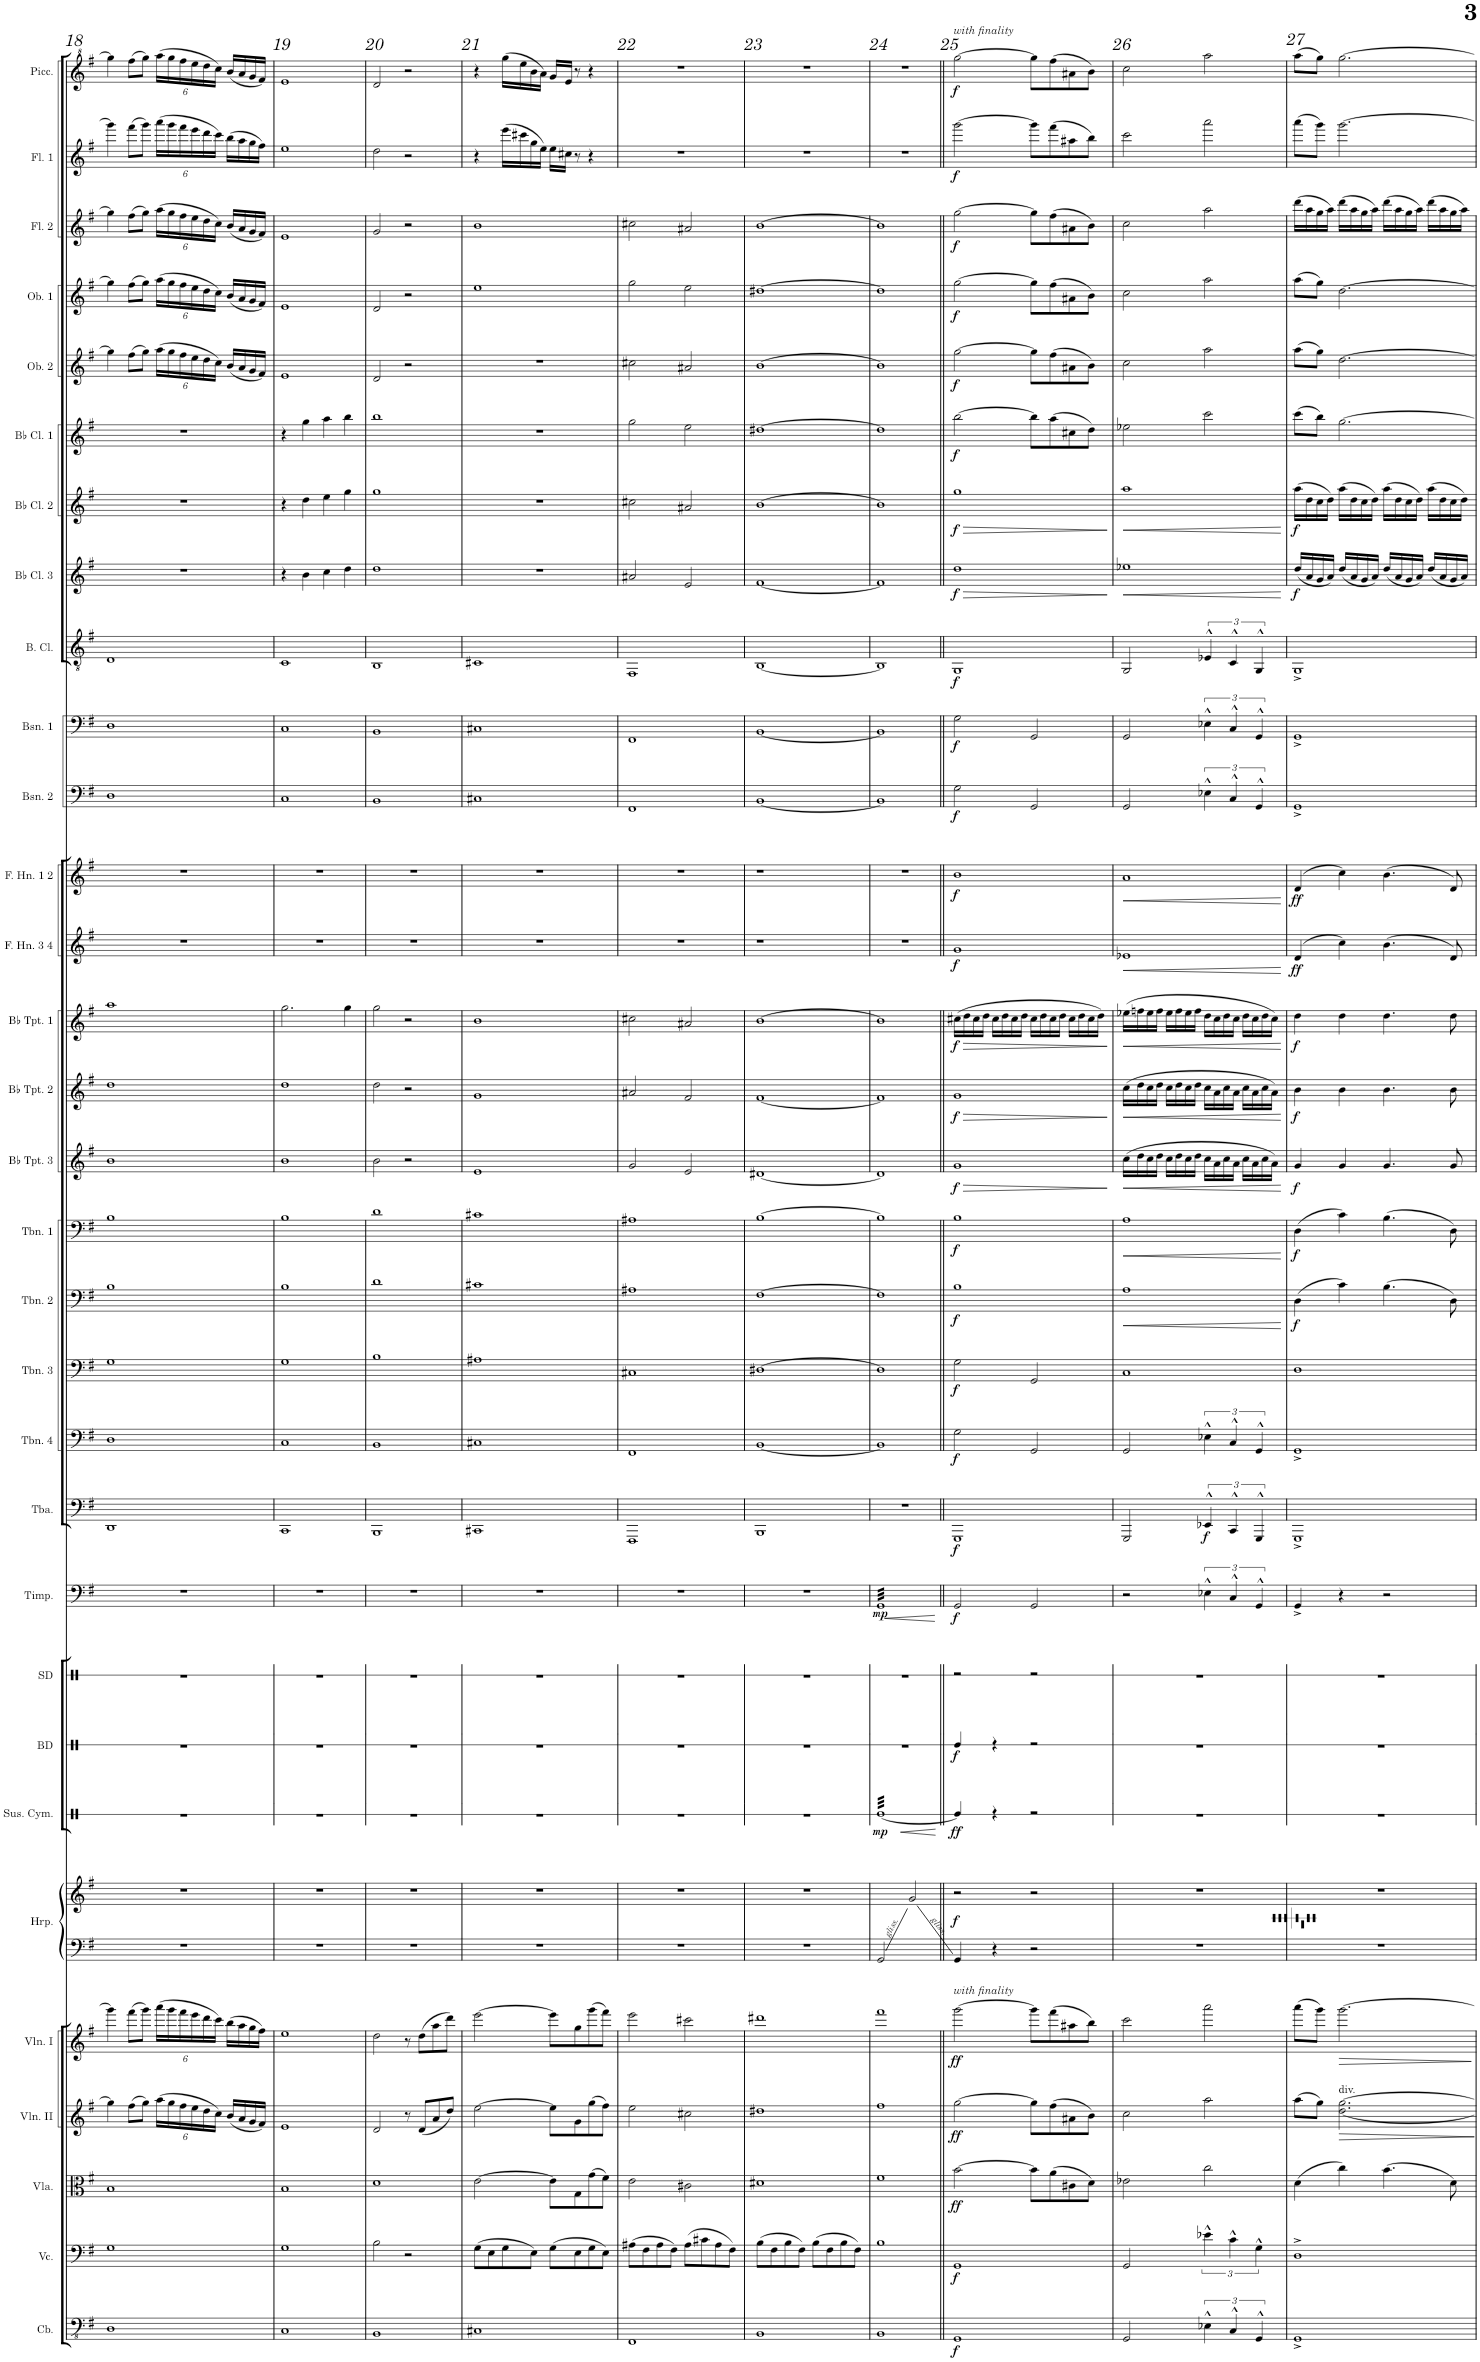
**kern	**dynam	**kern	**dynam	**kern	**dynam	**kern	**dynam	**kern	**dynam	**kern	**kern	**dynam	**kern	**dynam	**kern	**dynam	**kern	**kern	**dynam	**kern	**dynam	**kern	**dynam	**kern	**dynam	**kern	**dynam	**kern	**dynam	**kern	**dynam	**kern	**dynam	**kern	**dynam	**kern	**dynam	**kern	**dynam	**kern	**dynam	**kern	**dynam	**kern	**dynam	**kern	**dynam	**kern	**dynam	**kern	**dynam	**kern	**dynam	**kern	**dynam	**kern	**dynam	**kern	**dynam	**kern	**dynam
*part31	*part31	*part30	*part30	*part29	*part29	*part28	*part28	*part27	*part27	*part26	*part26	*part26	*part25	*part25	*part24	*part24	*part23	*part22	*part22	*part21	*part21	*part20	*part20	*part19	*part19	*part18	*part18	*part17	*part17	*part16	*part16	*part15	*part15	*part14	*part14	*part13	*part13	*part12	*part12	*part11	*part11	*part10	*part10	*part9	*part9	*part8	*part8	*part7	*part7	*part6	*part6	*part5	*part5	*part4	*part4	*part3	*part3	*part2	*part2	*part1	*part1
*staff32	*staff32	*staff31	*staff31	*staff30	*staff30	*staff29	*staff29	*staff28	*staff28	*staff27	*staff26	*staff26/27	*staff25	*staff25	*staff24	*staff24	*staff23	*staff22	*staff22	*staff21	*staff21	*staff20	*staff20	*staff19	*staff19	*staff18	*staff18	*staff17	*staff17	*staff16	*staff16	*staff15	*staff15	*staff14	*staff14	*staff13	*staff13	*staff12	*staff12	*staff11	*staff11	*staff10	*staff10	*staff9	*staff9	*staff8	*staff8	*staff7	*staff7	*staff6	*staff6	*staff5	*staff5	*staff4	*staff4	*staff3	*staff3	*staff2	*staff2	*staff1	*staff1
*I"Contrabass	*	*I"Violoncello	*	*I"Viola	*	*I"Violin II	*	*I"Violin I	*	*I"Harp	*	*	*I"Cymbals	*	*I"Bass Drum	*	*I"Snare Drum	*I"Timpani	*	*I"Tuba	*	*I"Trombone 4	*	*I"Trombone 3	*	*I"Trombone 2	*	*I"Trombone 1	*	*I"Bb Trumpet 3	*	*I"Bb Trumpet 2	*	*I"Bb Trumpet 1	*	*I"Horn in F 3 4	*	*I"Horn in F 1 2	*	*I"Bassoon 2	*	*I"Bassoon 1	*	*I"Bass Clarinet	*	*I"Bb Clarinet 3	*	*I"Bb Clarinet 2	*	*I"Bb Clarinet 1	*	*I"Oboe 2	*	*I"Oboe 1	*	*I"Flute 2	*	*I"Flute 1	*	*I"Piccolo/Flute	*
*I'Cb.	*	*I'Vc.	*	*I'Vla.	*	*I'Vln. II	*	*I'Vln. I	*	*I'Hrp.	*	*	*I'Cym.	*	*I'BD	*	*I'SD	*I'Timp.	*	*I'Tba.	*	*I'Tbn. 4	*	*I'Tbn. 3	*	*I'Tbn. 2	*	*I'Tbn. 1	*	*I'Bb Tpt. 3	*	*I'Bb Tpt. 2	*	*I'Bb Tpt. 1	*	*	*	*	*	*I'Bsn. 2	*	*I'Bsn. 1	*	*I'B. Cl.	*	*I'Bb Cl. 3	*	*I'Bb Cl. 2	*	*I'Bb Cl. 1	*	*I'Ob. 2	*	*I'Ob. 1	*	*I'Fl. 2	*	*I'Fl. 1	*	*I'Pc. Fl.	*
!!LO:PB:g=z
*clefFv4	*	*clefF4	*	*clefC3	*	*clefG2	*	*clefG2	*	*clefF4	*clefG2	*	*clefX	*	*clefX	*	*clefX	*clefF4	*	*clefF4	*	*clefF4	*	*clefF4	*	*clefF4	*	*clefF4	*	*clefG2	*	*clefG2	*	*clefG2	*	*clefG2	*	*clefG2	*	*clefF4	*	*clefF4	*	*clefGv2	*	*clefG2	*	*clefG2	*	*clefG2	*	*clefG2	*	*clefG2	*	*clefG2	*	*clefG2	*	*clefG^2	*
*	*	*	*	*	*	*	*	*	*	*	*	*	*	*	*	*	*	*	*	*	*	*	*	*	*	*	*	*	*	*Trd1c2	*	*Trd1c2	*	*Trd1c2	*	*Trd4c7	*	*Trd4c7	*	*	*	*	*	*Trd8c14	*	*Trd1c2	*	*Trd1c2	*	*Trd1c2	*	*	*	*	*	*	*	*	*	*	*
*k[f#]	*	*k[f#]	*	*k[f#]	*	*k[f#]	*	*k[f#]	*	*k[f#]	*k[f#]	*	*k[]	*	*k[]	*	*k[]	*k[f#]	*	*k[f#]	*	*k[f#]	*	*k[f#]	*	*k[f#]	*	*k[f#]	*	*k[f#]	*	*k[f#]	*	*k[f#]	*	*k[f#]	*	*k[f#]	*	*k[f#]	*	*k[f#]	*	*k[f#]	*	*k[f#]	*	*k[f#]	*	*k[f#]	*	*k[f#]	*	*k[f#]	*	*k[f#]	*	*k[f#]	*	*k[f#]	*
*M2/2	*	*M2/2	*	*M2/2	*	*M2/2	*	*M2/2	*	*M2/2	*M2/2	*	*M2/2	*	*M2/2	*	*M2/2	*M2/2	*	*M2/2	*	*M2/2	*	*M2/2	*	*M2/2	*	*M2/2	*	*M2/2	*	*M2/2	*	*M2/2	*	*M2/2	*	*M2/2	*	*M2/2	*	*M2/2	*	*M2/2	*	*M2/2	*	*M2/2	*	*M2/2	*	*M2/2	*	*M2/2	*	*M2/2	*	*M2/2	*	*M2/2	*
=18	=18	=18	=18	=18	=18	=18	=18	=18	=18	=18	=18	=18	=18	=18	=18	=18	=18	=18	=18	=18	=18	=18	=18	=18	=18	=18	=18	=18	=18	=18	=18	=18	=18	=18	=18	=18	=18	=18	=18	=18	=18	=18	=18	=18	=18	=18	=18	=18	=18	=18	=18	=18	=18	=18	=18	=18	=18	=18	=18	=18	=18
1DD	.	1G	.	1B	.	4gg\]	.	4ggg\]	.	1r	1r	.	1r	.	1r	.	1r	1r	.	1DD	.	1D	.	1G	.	1B	.	1B	.	1b	.	1dd	.	1aa	.	1r	.	1r	.	1D	.	1D	.	1D	.	1r	.	1r	.	1r	.	4gg\]	.	4gg\]	.	4gg\]	.	4ggg\]	.	4ggg\]	.
.	.	.	.	.	.	(8ff#\L	.	(8fff#\L	.	.	.	.	.	.	.	.	.	.	.	.	.	.	.	.	.	.	.	.	.	.	.	.	.	.	.	.	.	.	.	.	.	.	.	.	.	.	.	.	.	.	.	(8ff#\L	.	(8ff#\L	.	(8ff#\L	.	(8fff#\L	.	(8fff#\L	.
.	.	.	.	.	.	8gg\J)	.	8ggg\J)	.	.	.	.	.	.	.	.	.	.	.	.	.	.	.	.	.	.	.	.	.	.	.	.	.	.	.	.	.	.	.	.	.	.	.	.	.	.	.	.	.	.	.	8gg\J)	.	8gg\J)	.	8gg\J)	.	8ggg\J)	.	8ggg\J)	.
*	*	*	*	*	*	*Xbrackettup	*	*Xbrackettup	*	*	*	*	*	*	*	*	*	*	*	*	*	*	*	*	*	*	*	*	*	*	*	*	*	*	*	*	*	*	*	*	*	*	*	*	*	*	*	*	*	*	*	*Xbrackettup	*	*Xbrackettup	*	*Xbrackettup	*	*Xbrackettup	*	*Xbrackettup	*
.	.	.	.	.	.	(24aa\LL	.	(24aaa\LL	.	.	.	.	.	.	.	.	.	.	.	.	.	.	.	.	.	.	.	.	.	.	.	.	.	.	.	.	.	.	.	.	.	.	.	.	.	.	.	.	.	.	.	(24aa\LL	.	(24aa\LL	.	(24aa\LL	.	(24aaa\LL	.	(24aaa\LL	.
.	.	.	.	.	.	24gg\	.	24ggg\	.	.	.	.	.	.	.	.	.	.	.	.	.	.	.	.	.	.	.	.	.	.	.	.	.	.	.	.	.	.	.	.	.	.	.	.	.	.	.	.	.	.	.	24gg\	.	24gg\	.	24gg\	.	24ggg\	.	24ggg\	.
.	.	.	.	.	.	24ff#\	.	24fff#\	.	.	.	.	.	.	.	.	.	.	.	.	.	.	.	.	.	.	.	.	.	.	.	.	.	.	.	.	.	.	.	.	.	.	.	.	.	.	.	.	.	.	.	24ff#\	.	24ff#\	.	24ff#\	.	24fff#\	.	24fff#\	.
.	.	.	.	.	.	24ee\	.	24eee\	.	.	.	.	.	.	.	.	.	.	.	.	.	.	.	.	.	.	.	.	.	.	.	.	.	.	.	.	.	.	.	.	.	.	.	.	.	.	.	.	.	.	.	24ee\	.	24ee\	.	24ee\	.	24eee\	.	24eee\	.
.	.	.	.	.	.	24dd\	.	24ddd\	.	.	.	.	.	.	.	.	.	.	.	.	.	.	.	.	.	.	.	.	.	.	.	.	.	.	.	.	.	.	.	.	.	.	.	.	.	.	.	.	.	.	.	24dd\	.	24dd\	.	24dd\	.	24ddd\	.	24ddd\	.
.	.	.	.	.	.	24cc\JJ)	.	24ccc\JJ)	.	.	.	.	.	.	.	.	.	.	.	.	.	.	.	.	.	.	.	.	.	.	.	.	.	.	.	.	.	.	.	.	.	.	.	.	.	.	.	.	.	.	.	24cc\JJ)	.	24cc\JJ)	.	24cc\JJ)	.	24ccc\JJ)	.	24ccc\JJ)	.
.	.	.	.	.	.	(16b/LL	.	(16bb\LL	.	.	.	.	.	.	.	.	.	.	.	.	.	.	.	.	.	.	.	.	.	.	.	.	.	.	.	.	.	.	.	.	.	.	.	.	.	.	.	.	.	.	.	(16b/LL	.	(16b/LL	.	(16b/LL	.	(16bb\LL	.	(16bb/LL	.
.	.	.	.	.	.	16a/	.	16aa\	.	.	.	.	.	.	.	.	.	.	.	.	.	.	.	.	.	.	.	.	.	.	.	.	.	.	.	.	.	.	.	.	.	.	.	.	.	.	.	.	.	.	.	16a/	.	16a/	.	16a/	.	16aa\	.	16aa/	.
.	.	.	.	.	.	16g/	.	16gg\	.	.	.	.	.	.	.	.	.	.	.	.	.	.	.	.	.	.	.	.	.	.	.	.	.	.	.	.	.	.	.	.	.	.	.	.	.	.	.	.	.	.	.	16g/	.	16g/	.	16g/	.	16gg\	.	16gg/	.
.	.	.	.	.	.	16f#/JJ)	.	16ff#\JJ)	.	.	.	.	.	.	.	.	.	.	.	.	.	.	.	.	.	.	.	.	.	.	.	.	.	.	.	.	.	.	.	.	.	.	.	.	.	.	.	.	.	.	.	16f#/JJ)	.	16f#/JJ)	.	16f#/JJ)	.	16ff#\JJ)	.	16ff#/JJ)	.
=19	=19	=19	=19	=19	=19	=19	=19	=19	=19	=19	=19	=19	=19	=19	=19	=19	=19	=19	=19	=19	=19	=19	=19	=19	=19	=19	=19	=19	=19	=19	=19	=19	=19	=19	=19	=19	=19	=19	=19	=19	=19	=19	=19	=19	=19	=19	=19	=19	=19	=19	=19	=19	=19	=19	=19	=19	=19	=19	=19	=19	=19
1CC	.	1G	.	1B	.	1e	.	1ee	.	1r	1r	.	1r	.	1r	.	1r	1r	.	1CC	.	1C	.	1G	.	1B	.	1B	.	1b	.	1dd	.	2.gg\	.	1r	.	1r	.	1C	.	1C	.	1C	.	4r	.	4r	.	4r	.	1e	.	1e	.	1e	.	1ee	.	1ee	.
.	.	.	.	.	.	.	.	.	.	.	.	.	.	.	.	.	.	.	.	.	.	.	.	.	.	.	.	.	.	.	.	.	.	.	.	.	.	.	.	.	.	.	.	.	.	4b\	.	4dd\	.	4gg\	.	.	.	.	.	.	.	.	.	.	.
.	.	.	.	.	.	.	.	.	.	.	.	.	.	.	.	.	.	.	.	.	.	.	.	.	.	.	.	.	.	.	.	.	.	.	.	.	.	.	.	.	.	.	.	.	.	4cc\	.	4ee\	.	4aa\	.	.	.	.	.	.	.	.	.	.	.
.	.	.	.	.	.	.	.	.	.	.	.	.	.	.	.	.	.	.	.	.	.	.	.	.	.	.	.	.	.	.	.	.	.	4gg\	.	.	.	.	.	.	.	.	.	.	.	4dd\	.	4gg\	.	4bb\	.	.	.	.	.	.	.	.	.	.	.
=20	=20	=20	=20	=20	=20	=20	=20	=20	=20	=20	=20	=20	=20	=20	=20	=20	=20	=20	=20	=20	=20	=20	=20	=20	=20	=20	=20	=20	=20	=20	=20	=20	=20	=20	=20	=20	=20	=20	=20	=20	=20	=20	=20	=20	=20	=20	=20	=20	=20	=20	=20	=20	=20	=20	=20	=20	=20	=20	=20	=20	=20
1BBB	.	2B\	.	1d	.	2d/	.	2dd\	.	1r	1r	.	1r	.	1r	.	1r	1r	.	1BBB	.	1BB	.	1B	.	1d	.	1d	.	2b\	.	2dd\	.	2gg\	.	1r	.	1r	.	1BB	.	1BB	.	1BB	.	1dd	.	1gg	.	1bb	.	2d/	.	2d/	.	2g/	.	2dd\	.	2dd/	.
.	.	2r	.	.	.	8r	.	8r	.	.	.	.	.	.	.	.	.	.	.	.	.	.	.	.	.	.	.	.	.	2r	.	2r	.	2r	.	.	.	.	.	.	.	.	.	.	.	.	.	.	.	.	.	2r	.	2r	.	2r	.	2r	.	2r	.
.	.	.	.	.	.	(8d/L	.	(8dd\L	.	.	.	.	.	.	.	.	.	.	.	.	.	.	.	.	.	.	.	.	.	.	.	.	.	.	.	.	.	.	.	.	.	.	.	.	.	.	.	.	.	.	.	.	.	.	.	.	.	.	.	.	.
.	.	.	.	.	.	8a/	.	8aa\	.	.	.	.	.	.	.	.	.	.	.	.	.	.	.	.	.	.	.	.	.	.	.	.	.	.	.	.	.	.	.	.	.	.	.	.	.	.	.	.	.	.	.	.	.	.	.	.	.	.	.	.	.
.	.	.	.	.	.	8dd/J)	.	8ddd\J)	.	.	.	.	.	.	.	.	.	.	.	.	.	.	.	.	.	.	.	.	.	.	.	.	.	.	.	.	.	.	.	.	.	.	.	.	.	.	.	.	.	.	.	.	.	.	.	.	.	.	.	.	.
=21	=21	=21	=21	=21	=21	=21	=21	=21	=21	=21	=21	=21	=21	=21	=21	=21	=21	=21	=21	=21	=21	=21	=21	=21	=21	=21	=21	=21	=21	=21	=21	=21	=21	=21	=21	=21	=21	=21	=21	=21	=21	=21	=21	=21	=21	=21	=21	=21	=21	=21	=21	=21	=21	=21	=21	=21	=21	=21	=21	=21	=21
1CC#X	.	(8G\L	.	[2e\	.	[2ee\	.	[2eee\	.	1r	1r	.	1r	.	1r	.	1r	1r	.	1CC#X	.	1C#X	.	1A#X	.	1c#X	.	1c#X	.	1e	.	1g	.	1b	.	1r	.	1r	.	1C#X	.	1C#X	.	1C#X	.	1r	.	1r	.	1r	.	1r	.	1ee	.	1b	.	4r	.	4r	.
.	.	8E\	.	.	.	.	.	.	.	.	.	.	.	.	.	.	.	.	.	.	.	.	.	.	.	.	.	.	.	.	.	.	.	.	.	.	.	.	.	.	.	.	.	.	.	.	.	.	.	.	.	.	.	.	.	.	.	.	.	.	.
.	.	8G\	.	.	.	.	.	.	.	.	.	.	.	.	.	.	.	.	.	.	.	.	.	.	.	.	.	.	.	.	.	.	.	.	.	.	.	.	.	.	.	.	.	.	.	.	.	.	.	.	.	.	.	.	.	.	.	(16eee\LL	.	(16ggg\LL	.
.	.	.	.	.	.	.	.	.	.	.	.	.	.	.	.	.	.	.	.	.	.	.	.	.	.	.	.	.	.	.	.	.	.	.	.	.	.	.	.	.	.	.	.	.	.	.	.	.	.	.	.	.	.	.	.	.	.	16ccc#X\	.	16eee\	.
.	.	8E\J)	.	.	.	.	.	.	.	.	.	.	.	.	.	.	.	.	.	.	.	.	.	.	.	.	.	.	.	.	.	.	.	.	.	.	.	.	.	.	.	.	.	.	.	.	.	.	.	.	.	.	.	.	.	.	.	16gg\	.	16bb\	.
.	.	.	.	.	.	.	.	.	.	.	.	.	.	.	.	.	.	.	.	.	.	.	.	.	.	.	.	.	.	.	.	.	.	.	.	.	.	.	.	.	.	.	.	.	.	.	.	.	.	.	.	.	.	.	.	.	.	16ee\JJ)	.	16aa\JJ)	.
.	.	(8G\L	.	8e\L]	.	8ee\L]	.	8eee\L]	.	.	.	.	.	.	.	.	.	.	.	.	.	.	.	.	.	.	.	.	.	.	.	.	.	.	.	.	.	.	.	.	.	.	.	.	.	.	.	.	.	.	.	.	.	.	.	.	.	16ee\LL	.	16gg/LL	.
.	.	.	.	.	.	.	.	.	.	.	.	.	.	.	.	.	.	.	.	.	.	.	.	.	.	.	.	.	.	.	.	.	.	.	.	.	.	.	.	.	.	.	.	.	.	.	.	.	.	.	.	.	.	.	.	.	.	16cc#X\JJ	.	16ee/JJ	.
.	.	8E\	.	8G\	.	8g\	.	8gg\	.	.	.	.	.	.	.	.	.	.	.	.	.	.	.	.	.	.	.	.	.	.	.	.	.	.	.	.	.	.	.	.	.	.	.	.	.	.	.	.	.	.	.	.	.	.	.	.	.	8r	.	8r	.
.	.	8G\	.	(8g\	.	(8gg\	.	(8ggg\	.	.	.	.	.	.	.	.	.	.	.	.	.	.	.	.	.	.	.	.	.	.	.	.	.	.	.	.	.	.	.	.	.	.	.	.	.	.	.	.	.	.	.	.	.	.	.	.	.	4r	.	4r	.
.	.	8E\J)	.	8f#\J)	.	8ff#\J)	.	8fff#\J)	.	.	.	.	.	.	.	.	.	.	.	.	.	.	.	.	.	.	.	.	.	.	.	.	.	.	.	.	.	.	.	.	.	.	.	.	.	.	.	.	.	.	.	.	.	.	.	.	.	.	.	.	.
=22	=22	=22	=22	=22	=22	=22	=22	=22	=22	=22	=22	=22	=22	=22	=22	=22	=22	=22	=22	=22	=22	=22	=22	=22	=22	=22	=22	=22	=22	=22	=22	=22	=22	=22	=22	=22	=22	=22	=22	=22	=22	=22	=22	=22	=22	=22	=22	=22	=22	=22	=22	=22	=22	=22	=22	=22	=22	=22	=22	=22	=22
1FFF#	.	(8A#X\L	.	2e\	.	2ee\	.	2eee\	.	1r	1r	.	1r	.	1r	.	1r	1r	.	1FFF#	.	1FF#	.	1C#X	.	1A#X	.	1A#X	.	2g/	.	2a#X/	.	2cc#X\	.	1r	.	1r	.	1FF#	.	1FF#	.	1FF#	.	2a#X/	.	2cc#X\	.	2gg\	.	2cc#X\	.	2gg\	.	2cc#X\	.	1r	.	1r	.
.	.	8F#\	.	.	.	.	.	.	.	.	.	.	.	.	.	.	.	.	.	.	.	.	.	.	.	.	.	.	.	.	.	.	.	.	.	.	.	.	.	.	.	.	.	.	.	.	.	.	.	.	.	.	.	.	.	.	.	.	.	.	.
.	.	8A#\	.	.	.	.	.	.	.	.	.	.	.	.	.	.	.	.	.	.	.	.	.	.	.	.	.	.	.	.	.	.	.	.	.	.	.	.	.	.	.	.	.	.	.	.	.	.	.	.	.	.	.	.	.	.	.	.	.	.	.
.	.	8F#\J)	.	.	.	.	.	.	.	.	.	.	.	.	.	.	.	.	.	.	.	.	.	.	.	.	.	.	.	.	.	.	.	.	.	.	.	.	.	.	.	.	.	.	.	.	.	.	.	.	.	.	.	.	.	.	.	.	.	.	.
.	.	(8A#\L	.	2c#X\	.	2cc#X\	.	2ccc#X\	.	.	.	.	.	.	.	.	.	.	.	.	.	.	.	.	.	.	.	.	.	2e/	.	2f#/	.	2a#X/	.	.	.	.	.	.	.	.	.	.	.	2e/	.	2a#X/	.	2ee\	.	2a#X/	.	2ee\	.	2a#X/	.	.	.	.	.
.	.	8c#X\	.	.	.	.	.	.	.	.	.	.	.	.	.	.	.	.	.	.	.	.	.	.	.	.	.	.	.	.	.	.	.	.	.	.	.	.	.	.	.	.	.	.	.	.	.	.	.	.	.	.	.	.	.	.	.	.	.	.	.
.	.	8A#\	.	.	.	.	.	.	.	.	.	.	.	.	.	.	.	.	.	.	.	.	.	.	.	.	.	.	.	.	.	.	.	.	.	.	.	.	.	.	.	.	.	.	.	.	.	.	.	.	.	.	.	.	.	.	.	.	.	.	.
.	.	8F#\J)	.	.	.	.	.	.	.	.	.	.	.	.	.	.	.	.	.	.	.	.	.	.	.	.	.	.	.	.	.	.	.	.	.	.	.	.	.	.	.	.	.	.	.	.	.	.	.	.	.	.	.	.	.	.	.	.	.	.	.
=23	=23	=23	=23	=23	=23	=23	=23	=23	=23	=23	=23	=23	=23	=23	=23	=23	=23	=23	=23	=23	=23	=23	=23	=23	=23	=23	=23	=23	=23	=23	=23	=23	=23	=23	=23	=23	=23	=23	=23	=23	=23	=23	=23	=23	=23	=23	=23	=23	=23	=23	=23	=23	=23	=23	=23	=23	=23	=23	=23	=23	=23
1BBB	.	(8B\L	.	1d#X	.	1dd#X	.	1ddd#X	.	1r	1r	.	1r	.	1r	.	1r	1r	.	1BBB	.	[1BB	.	[1D#X	.	[1F#	.	[1B	.	[1d#X	.	[1f#	.	[1b	.	1r	.	1r	.	[1BB	.	[1BB	.	[1BB	.	[1f#	.	[1b	.	[1dd#X	.	[1b	.	[1dd#X	.	[1b	.	1r	.	1r	.
.	.	8F#\	.	.	.	.	.	.	.	.	.	.	.	.	.	.	.	.	.	.	.	.	.	.	.	.	.	.	.	.	.	.	.	.	.	.	.	.	.	.	.	.	.	.	.	.	.	.	.	.	.	.	.	.	.	.	.	.	.	.	.
.	.	8B\	.	.	.	.	.	.	.	.	.	.	.	.	.	.	.	.	.	.	.	.	.	.	.	.	.	.	.	.	.	.	.	.	.	.	.	.	.	.	.	.	.	.	.	.	.	.	.	.	.	.	.	.	.	.	.	.	.	.	.
.	.	8F#\J)	.	.	.	.	.	.	.	.	.	.	.	.	.	.	.	.	.	.	.	.	.	.	.	.	.	.	.	.	.	.	.	.	.	.	.	.	.	.	.	.	.	.	.	.	.	.	.	.	.	.	.	.	.	.	.	.	.	.	.
.	.	(8B\L	.	.	.	.	.	.	.	.	.	.	.	.	.	.	.	.	.	.	.	.	.	.	.	.	.	.	.	.	.	.	.	.	.	.	.	.	.	.	.	.	.	.	.	.	.	.	.	.	.	.	.	.	.	.	.	.	.	.	.
.	.	8F#\	.	.	.	.	.	.	.	.	.	.	.	.	.	.	.	.	.	.	.	.	.	.	.	.	.	.	.	.	.	.	.	.	.	.	.	.	.	.	.	.	.	.	.	.	.	.	.	.	.	.	.	.	.	.	.	.	.	.	.
.	.	8B\	.	.	.	.	.	.	.	.	.	.	.	.	.	.	.	.	.	.	.	.	.	.	.	.	.	.	.	.	.	.	.	.	.	.	.	.	.	.	.	.	.	.	.	.	.	.	.	.	.	.	.	.	.	.	.	.	.	.	.
.	.	8F#\J)	.	.	.	.	.	.	.	.	.	.	.	.	.	.	.	.	.	.	.	.	.	.	.	.	.	.	.	.	.	.	.	.	.	.	.	.	.	.	.	.	.	.	.	.	.	.	.	.	.	.	.	.	.	.	.	.	.	.	.
=24	=24	=24	=24	=24	=24	=24	=24	=24	=24	=24	=24	=24	=24	=24	=24	=24	=24	=24	=24	=24	=24	=24	=24	=24	=24	=24	=24	=24	=24	=24	=24	=24	=24	=24	=24	=24	=24	=24	=24	=24	=24	=24	=24	=24	=24	=24	=24	=24	=24	=24	=24	=24	=24	=24	=24	=24	=24	=24	=24	=24	=24
!	!	!	!	!	!	!	!	!	!	!	!	!	!	!LO:DY:b	!	!	!	!	!LO:DY:b	!	!	!	!	!	!	!	!	!	!	!	!	!	!	!	!	!	!	!	!	!	!	!	!	!	!	!	!	!	!	!	!	!	!	!	!	!	!	!	!	!	!
*	*	*	*	*	*	*	*	*	*	*	*	*	*tremolo	*	*	*	*	*	*	*	*	*	*	*	*	*	*	*	*	*	*	*	*	*	*	*	*	*	*	*	*	*	*	*	*	*	*	*	*	*	*	*	*	*	*	*	*	*	*	*	*
*	*	*	*	*	*	*	*	*	*	*	*	*	*	*	*	*	*	*tremolo	*	*	*	*	*	*	*	*	*	*	*	*	*	*	*	*	*	*	*	*	*	*	*	*	*	*	*	*	*	*	*	*	*	*	*	*	*	*	*	*	*	*	*
1BBB	.	1B	.	1f#	.	1ff#	.	1fff#	.	2GG/	2ryy	.	[32ReLLL	mp	1r	.	1r	32GGLLL	mp	1r	.	1BB]	.	1D#]	.	1F#]	.	1B]	.	1d#]	.	1f#]	.	1b]	.	1r	.	1r	.	1BB]	.	1BB]	.	1BB]	.	1f#]	.	1b]	.	1dd#]	.	1b]	.	1dd#]	.	1b]	.	1r	.	1r	.
.	.	.	.	.	.	.	.	.	.	.	.	.	32Re	.	.	.	.	32GG	.	.	.	.	.	.	.	.	.	.	.	.	.	.	.	.	.	.	.	.	.	.	.	.	.	.	.	.	.	.	.	.	.	.	.	.	.	.	.	.	.	.	.
.	.	.	.	.	.	.	.	.	.	.	.	.	32Re	.	.	.	.	32GG	.	.	.	.	.	.	.	.	.	.	.	.	.	.	.	.	.	.	.	.	.	.	.	.	.	.	.	.	.	.	.	.	.	.	.	.	.	.	.	.	.	.	.
.	.	.	.	.	.	.	.	.	.	.	.	.	32Re	.	.	.	.	32GG	.	.	.	.	.	.	.	.	.	.	.	.	.	.	.	.	.	.	.	.	.	.	.	.	.	.	.	.	.	.	.	.	.	.	.	.	.	.	.	.	.	.	.
.	.	.	.	.	.	.	.	.	.	.	.	.	32Re	.	.	.	.	32GG	.	.	.	.	.	.	.	.	.	.	.	.	.	.	.	.	.	.	.	.	.	.	.	.	.	.	.	.	.	.	.	.	.	.	.	.	.	.	.	.	.	.	.
.	.	.	.	.	.	.	.	.	.	.	.	.	32Re	.	.	.	.	32GG	.	.	.	.	.	.	.	.	.	.	.	.	.	.	.	.	.	.	.	.	.	.	.	.	.	.	.	.	.	.	.	.	.	.	.	.	.	.	.	.	.	.	.
.	.	.	.	.	.	.	.	.	.	.	.	.	32Re	.	.	.	.	32GG	.	.	.	.	.	.	.	.	.	.	.	.	.	.	.	.	.	.	.	.	.	.	.	.	.	.	.	.	.	.	.	.	.	.	.	.	.	.	.	.	.	.	.
.	.	.	.	.	.	.	.	.	.	.	.	.	32Re	.	.	.	.	32GG	.	.	.	.	.	.	.	.	.	.	.	.	.	.	.	.	.	.	.	.	.	.	.	.	.	.	.	.	.	.	.	.	.	.	.	.	.	.	.	.	.	.	.
.	.	.	.	.	.	.	.	.	.	.	.	.	32Re	.	.	.	.	32GG	.	.	.	.	.	.	.	.	.	.	.	.	.	.	.	.	.	.	.	.	.	.	.	.	.	.	.	.	.	.	.	.	.	.	.	.	.	.	.	.	.	.	.
.	.	.	.	.	.	.	.	.	.	.	.	.	32Re	.	.	.	.	32GG	.	.	.	.	.	.	.	.	.	.	.	.	.	.	.	.	.	.	.	.	.	.	.	.	.	.	.	.	.	.	.	.	.	.	.	.	.	.	.	.	.	.	.
.	.	.	.	.	.	.	.	.	.	.	.	.	32Re	.	.	.	.	32GG	.	.	.	.	.	.	.	.	.	.	.	.	.	.	.	.	.	.	.	.	.	.	.	.	.	.	.	.	.	.	.	.	.	.	.	.	.	.	.	.	.	.	.
.	.	.	.	.	.	.	.	.	.	.	.	.	32Re	.	.	.	.	32GG	.	.	.	.	.	.	.	.	.	.	.	.	.	.	.	.	.	.	.	.	.	.	.	.	.	.	.	.	.	.	.	.	.	.	.	.	.	.	.	.	.	.	.
.	.	.	.	.	.	.	.	.	.	.	.	.	32Re	.	.	.	.	32GG	.	.	.	.	.	.	.	.	.	.	.	.	.	.	.	.	.	.	.	.	.	.	.	.	.	.	.	.	.	.	.	.	.	.	.	.	.	.	.	.	.	.	.
.	.	.	.	.	.	.	.	.	.	.	.	.	32Re	.	.	.	.	32GG	.	.	.	.	.	.	.	.	.	.	.	.	.	.	.	.	.	.	.	.	.	.	.	.	.	.	.	.	.	.	.	.	.	.	.	.	.	.	.	.	.	.	.
.	.	.	.	.	.	.	.	.	.	.	.	.	32Re	.	.	.	.	32GG	.	.	.	.	.	.	.	.	.	.	.	.	.	.	.	.	.	.	.	.	.	.	.	.	.	.	.	.	.	.	.	.	.	.	.	.	.	.	.	.	.	.	.
.	.	.	.	.	.	.	.	.	.	.	.	.	32Re	.	.	.	.	32GG	.	.	.	.	.	.	.	.	.	.	.	.	.	.	.	.	.	.	.	.	.	.	.	.	.	.	.	.	.	.	.	.	.	.	.	.	.	.	.	.	.	.	.
.	.	.	.	.	.	.	.	.	.	2ryy	2g/	.	32Re	.	.	.	.	32GG	.	.	.	.	.	.	.	.	.	.	.	.	.	.	.	.	.	.	.	.	.	.	.	.	.	.	.	.	.	.	.	.	.	.	.	.	.	.	.	.	.	.	.
.	.	.	.	.	.	.	.	.	.	.	.	.	32Re	.	.	.	.	32GG	.	.	.	.	.	.	.	.	.	.	.	.	.	.	.	.	.	.	.	.	.	.	.	.	.	.	.	.	.	.	.	.	.	.	.	.	.	.	.	.	.	.	.
.	.	.	.	.	.	.	.	.	.	.	.	.	32Re	.	.	.	.	32GG	.	.	.	.	.	.	.	.	.	.	.	.	.	.	.	.	.	.	.	.	.	.	.	.	.	.	.	.	.	.	.	.	.	.	.	.	.	.	.	.	.	.	.
.	.	.	.	.	.	.	.	.	.	.	.	.	32Re	.	.	.	.	32GG	.	.	.	.	.	.	.	.	.	.	.	.	.	.	.	.	.	.	.	.	.	.	.	.	.	.	.	.	.	.	.	.	.	.	.	.	.	.	.	.	.	.	.
.	.	.	.	.	.	.	.	.	.	.	.	.	32Re	.	.	.	.	32GG	.	.	.	.	.	.	.	.	.	.	.	.	.	.	.	.	.	.	.	.	.	.	.	.	.	.	.	.	.	.	.	.	.	.	.	.	.	.	.	.	.	.	.
.	.	.	.	.	.	.	.	.	.	.	.	.	32Re	.	.	.	.	32GG	.	.	.	.	.	.	.	.	.	.	.	.	.	.	.	.	.	.	.	.	.	.	.	.	.	.	.	.	.	.	.	.	.	.	.	.	.	.	.	.	.	.	.
.	.	.	.	.	.	.	.	.	.	.	.	.	32Re	.	.	.	.	32GG	.	.	.	.	.	.	.	.	.	.	.	.	.	.	.	.	.	.	.	.	.	.	.	.	.	.	.	.	.	.	.	.	.	.	.	.	.	.	.	.	.	.	.
.	.	.	.	.	.	.	.	.	.	.	.	.	32Re	.	.	.	.	32GG	.	.	.	.	.	.	.	.	.	.	.	.	.	.	.	.	.	.	.	.	.	.	.	.	.	.	.	.	.	.	.	.	.	.	.	.	.	.	.	.	.	.	.
.	.	.	.	.	.	.	.	.	.	.	.	.	32Re	.	.	.	.	32GG	.	.	.	.	.	.	.	.	.	.	.	.	.	.	.	.	.	.	.	.	.	.	.	.	.	.	.	.	.	.	.	.	.	.	.	.	.	.	.	.	.	.	.
.	.	.	.	.	.	.	.	.	.	.	.	.	32Re	.	.	.	.	32GG	.	.	.	.	.	.	.	.	.	.	.	.	.	.	.	.	.	.	.	.	.	.	.	.	.	.	.	.	.	.	.	.	.	.	.	.	.	.	.	.	.	.	.
.	.	.	.	.	.	.	.	.	.	.	.	.	32Re	.	.	.	.	32GG	.	.	.	.	.	.	.	.	.	.	.	.	.	.	.	.	.	.	.	.	.	.	.	.	.	.	.	.	.	.	.	.	.	.	.	.	.	.	.	.	.	.	.
.	.	.	.	.	.	.	.	.	.	.	.	.	32Re	.	.	.	.	32GG	.	.	.	.	.	.	.	.	.	.	.	.	.	.	.	.	.	.	.	.	.	.	.	.	.	.	.	.	.	.	.	.	.	.	.	.	.	.	.	.	.	.	.
.	.	.	.	.	.	.	.	.	.	.	.	.	32Re	.	.	.	.	32GG	.	.	.	.	.	.	.	.	.	.	.	.	.	.	.	.	.	.	.	.	.	.	.	.	.	.	.	.	.	.	.	.	.	.	.	.	.	.	.	.	.	.	.
.	.	.	.	.	.	.	.	.	.	.	.	.	32Re	.	.	.	.	32GG	.	.	.	.	.	.	.	.	.	.	.	.	.	.	.	.	.	.	.	.	.	.	.	.	.	.	.	.	.	.	.	.	.	.	.	.	.	.	.	.	.	.	.
.	.	.	.	.	.	.	.	.	.	.	.	.	32Re	.	.	.	.	32GG	.	.	.	.	.	.	.	.	.	.	.	.	.	.	.	.	.	.	.	.	.	.	.	.	.	.	.	.	.	.	.	.	.	.	.	.	.	.	.	.	.	.	.
.	.	.	.	.	.	.	.	.	.	.	.	.	32ReJJJ	.	.	.	.	32GGJJJ	.	.	.	.	.	.	.	.	.	.	.	.	.	.	.	.	.	.	.	.	.	.	.	.	.	.	.	.	.	.	.	.	.	.	.	.	.	.	.	.	.	.	.
*	*	*	*	*	*	*	*	*	*	*	*	*	*	*	*	*	*	*Xtremolo	*	*	*	*	*	*	*	*	*	*	*	*	*	*	*	*	*	*	*	*	*	*	*	*	*	*	*	*	*	*	*	*	*	*	*	*	*	*	*	*	*	*	*
*	*	*	*	*	*	*	*	*	*	*	*	*	*Xtremolo	*	*	*	*	*	*	*	*	*	*	*	*	*	*	*	*	*	*	*	*	*	*	*	*	*	*	*	*	*	*	*	*	*	*	*	*	*	*	*	*	*	*	*	*	*	*	*	*
=25||	=25||	=25||	=25||	=25||	=25||	=25||	=25||	=25||	=25||	=25||	=25||	=25||	=25||	=25||	=25||	=25||	=25||	=25||	=25||	=25||	=25||	=25||	=25||	=25||	=25||	=25||	=25||	=25||	=25||	=25||	=25||	=25||	=25||	=25||	=25||	=25||	=25||	=25||	=25||	=25||	=25||	=25||	=25||	=25||	=25||	=25||	=25||	=25||	=25||	=25||	=25||	=25||	=25||	=25||	=25||	=25||	=25||	=25||	=25||	=25||	=25||
!	!	!	!	!	!	!	!	!	!	!	!	!	!	!	!	!	!	!	!	!	!	!	!	!	!	!	!	!	!	!	!	!	!	!	!	!	!	!	!	!	!	!	!	!	!	!	!	!	!	!	!	!	!	!	!	!	!	!	!	!LO:TX:a:i:t=with finality	!
!	!	!	!	!	!	!	!	!LO:TX:a:i:t=with finality	!	!	!	!	!	!	!	!	!	!	!	!	!	!	!	!	!	!	!	!	!	!	!	!	!	!	!	!	!	!	!	!	!	!	!	!	!	!	!	!	!	!	!	!	!	!	!	!	!	!	!	!	!
!	!LO:DY:b	!	!LO:DY:b	!	!LO:DY:b	!	!LO:DY:b	!	!LO:DY:b	!	!	!LO:DY:b	!	!LO:DY:b	!	!LO:DY:b	!	!	!LO:DY:b	!	!LO:DY:b	!	!LO:DY:b	!	!LO:DY:b	!	!LO:DY:b	!	!LO:DY:b	!	!LO:HP:b	!	!LO:HP:b	!	!LO:HP:b	!	!	!	!	!	!	!	!	!	!	!	!LO:HP:b	!	!LO:HP:b	!	!	!	!	!	!	!	!	!	!	!	!
!	!	!	!	!	!	!	!	!	!	!	!	!	!	!	!	!	!	!	!	!	!	!	!	!	!	!	!	!	!	!	!LO:DY:n=1:b	!	!LO:DY:n=1:b	!	!LO:DY:n=1:b	!	!LO:DY:b	!	!LO:DY:b	!	!LO:DY:b	!	!LO:DY:b	!	!LO:DY:b	!	!LO:DY:n=1:b	!	!LO:DY:n=1:b	!	!LO:DY:b	!	!LO:DY:b	!	!LO:DY:b	!	!LO:DY:b	!	!LO:DY:b	!	!LO:DY:b
1GGG	f	1GG	f	[2b\	ff	[2gg\	ff	[2ggg\	ff	4GG/	2r	f	4Re/]	ff	4Re/	f	2r	2GG/	f	1GGG	f	2G\	f	2G\	f	1B	f	1B	f	1g	> f	1g	> f	(16cc#X\LL	> f	1g	f	1b	f	2G\	f	2G\	f	1GG	f	1dd	> f	1gg	> f	[2bb\	f	[2gg\	f	[2gg\	f	[2gg\	f	[2ggg\	f	[2ggg\	f
.	.	.	.	.	.	.	.	.	.	.	.	.	.	.	.	.	.	.	.	.	.	.	.	.	.	.	.	.	.	.	.	.	.	16dd\	.	.	.	.	.	.	.	.	.	.	.	.	.	.	.	.	.	.	.	.	.	.	.	.	.	.	.
.	.	.	.	.	.	.	.	.	.	.	.	.	.	.	.	.	.	.	.	.	.	.	.	.	.	.	.	.	.	.	.	.	.	16cc#\	.	.	.	.	.	.	.	.	.	.	.	.	.	.	.	.	.	.	.	.	.	.	.	.	.	.	.
.	.	.	.	.	.	.	.	.	.	.	.	.	.	.	.	.	.	.	.	.	.	.	.	.	.	.	.	.	.	.	.	.	.	16dd\JJ	.	.	.	.	.	.	.	.	.	.	.	.	.	.	.	.	.	.	.	.	.	.	.	.	.	.	.
.	.	.	.	.	.	.	.	.	.	4r	.	.	4r	.	4r	.	.	.	.	.	.	.	.	.	.	.	.	.	.	.	.	.	.	16cc#\LL	.	.	.	.	.	.	.	.	.	.	.	.	.	.	.	.	.	.	.	.	.	.	.	.	.	.	.
.	.	.	.	.	.	.	.	.	.	.	.	.	.	.	.	.	.	.	.	.	.	.	.	.	.	.	.	.	.	.	.	.	.	16dd\	.	.	.	.	.	.	.	.	.	.	.	.	.	.	.	.	.	.	.	.	.	.	.	.	.	.	.
.	.	.	.	.	.	.	.	.	.	.	.	.	.	.	.	.	.	.	.	.	.	.	.	.	.	.	.	.	.	.	.	.	.	16cc#\	.	.	.	.	.	.	.	.	.	.	.	.	.	.	.	.	.	.	.	.	.	.	.	.	.	.	.
.	.	.	.	.	.	.	.	.	.	.	.	.	.	.	.	.	.	.	.	.	.	.	.	.	.	.	.	.	.	.	.	.	.	16dd\JJ	.	.	.	.	.	.	.	.	.	.	.	.	.	.	.	.	.	.	.	.	.	.	.	.	.	.	.
.	.	.	.	8b\L]	.	8gg\L]	.	8ggg\L]	.	2r	2r	.	2r	.	2r	.	2r	2GG/	.	.	.	2GG/	.	2GG/	.	.	.	.	.	.	.	.	.	16cc#\LL	.	.	.	.	.	2GG/	.	2GG/	.	.	.	.	.	.	.	8bb\L]	.	8gg\L]	.	8gg\L]	.	8gg\L]	.	8ggg\L]	.	8ggg\L]	.
.	.	.	.	.	.	.	.	.	.	.	.	.	.	.	.	.	.	.	.	.	.	.	.	.	.	.	.	.	.	.	.	.	.	16dd\	.	.	.	.	.	.	.	.	.	.	.	.	.	.	.	.	.	.	.	.	.	.	.	.	.	.	.
.	.	.	.	(8a\	.	(8ff#\	.	(8fff#\	.	.	.	.	.	.	.	.	.	.	.	.	.	.	.	.	.	.	.	.	.	.	.	.	.	16cc#\	.	.	.	.	.	.	.	.	.	.	.	.	.	.	.	(8aa\	.	(8ff#\	.	(8ff#\	.	(8ff#\	.	(8fff#\	.	(8fff#\	.
.	.	.	.	.	.	.	.	.	.	.	.	.	.	.	.	.	.	.	.	.	.	.	.	.	.	.	.	.	.	.	.	.	.	16dd\JJ	.	.	.	.	.	.	.	.	.	.	.	.	.	.	.	.	.	.	.	.	.	.	.	.	.	.	.
.	.	.	.	8c#X\	.	8a#X\	.	8aa#X\	.	.	.	.	.	.	.	.	.	.	.	.	.	.	.	.	.	.	.	.	.	.	.	.	.	16cc#\LL	.	.	.	.	.	.	.	.	.	.	.	.	.	.	.	8cc#X\	.	8a#X\	.	8a#X\	.	8a#X\	.	8aa#X\	.	8aa#X\	.
.	.	.	.	.	.	.	.	.	.	.	.	.	.	.	.	.	.	.	.	.	.	.	.	.	.	.	.	.	.	.	.	.	.	16dd\	.	.	.	.	.	.	.	.	.	.	.	.	.	.	.	.	.	.	.	.	.	.	.	.	.	.	.
.	.	.	.	8d\J)	.	8b\J)	.	8bb\J)	.	.	.	.	.	.	.	.	.	.	.	.	.	.	.	.	.	.	.	.	.	.	.	.	.	16cc#\	.	.	.	.	.	.	.	.	.	.	.	.	.	.	.	8dd\J)	.	8b\J)	.	8b\J)	.	8b\J)	.	8bb\J)	.	8bb\J)	.
.	.	.	.	.	.	.	.	.	.	.	.	.	.	.	.	.	.	.	.	.	.	.	.	.	.	.	.	.	.	.	.	.	.	16dd\JJ)	.	.	.	.	.	.	.	.	.	.	.	.	.	.	.	.	.	.	.	.	.	.	.	.	.	.	.
.	.	.	.	.	.	.	.	.	.	.	.	.	.	.	.	.	.	.	.	.	.	.	.	.	.	.	.	.	.	.	]	.	]	.	]	.	.	.	.	.	.	.	.	.	.	.	]	.	]	.	.	.	.	.	.	.	.	.	.	.	.
=26	=26	=26	=26	=26	=26	=26	=26	=26	=26	=26	=26	=26	=26	=26	=26	=26	=26	=26	=26	=26	=26	=26	=26	=26	=26	=26	=26	=26	=26	=26	=26	=26	=26	=26	=26	=26	=26	=26	=26	=26	=26	=26	=26	=26	=26	=26	=26	=26	=26	=26	=26	=26	=26	=26	=26	=26	=26	=26	=26	=26	=26
!	!	!	!	!	!	!	!	!	!	!	!	!	!	!	!	!	!	!	!	!	!	!	!	!	!	!	!LO:HP:b	!	!LO:HP:b	!	!LO:HP:b	!	!LO:HP:b	!	!LO:HP:b	!	!LO:HP:b	!	!LO:HP:b	!	!	!	!	!	!	!	!LO:HP:b	!	!LO:HP:b	!	!	!	!	!	!	!	!	!	!	!	!
2GGG/	.	2GG/	.	2e-X\	.	2cc\	.	2ccc\	.	1r	1r	.	1r	.	1r	.	1r	2r	.	2GGG/	.	2GG/	.	1C	.	1A	<	1A	<	(16cc\LL	<	(16cc\LL	<	(16ee-X\LL	<	1e-X	<	1a	<	2GG/	.	2GG/	.	2GG/	.	1ee-X	<	1aa	<	2ee-X\	.	2cc\	.	2cc\	.	2cc\	.	2ccc\	.	2ccc\	.
.	.	.	.	.	.	.	.	.	.	.	.	.	.	.	.	.	.	.	.	.	.	.	.	.	.	.	.	.	.	16dd\	.	16dd\	.	16ffn\	.	.	.	.	.	.	.	.	.	.	.	.	.	.	.	.	.	.	.	.	.	.	.	.	.	.	.
.	.	.	.	.	.	.	.	.	.	.	.	.	.	.	.	.	.	.	.	.	.	.	.	.	.	.	.	.	.	16cc\	.	16cc\	.	16ee-\	.	.	.	.	.	.	.	.	.	.	.	.	.	.	.	.	.	.	.	.	.	.	.	.	.	.	.
.	.	.	.	.	.	.	.	.	.	.	.	.	.	.	.	.	.	.	.	.	.	.	.	.	.	.	.	.	.	16dd\JJ	.	16dd\JJ	.	16ff\JJ	.	.	.	.	.	.	.	.	.	.	.	.	.	.	.	.	.	.	.	.	.	.	.	.	.	.	.
.	.	.	.	.	.	.	.	.	.	.	.	.	.	.	.	.	.	.	.	.	.	.	.	.	.	.	.	.	.	16cc\LL	.	16cc\LL	.	16ee-\LL	.	.	.	.	.	.	.	.	.	.	.	.	.	.	.	.	.	.	.	.	.	.	.	.	.	.	.
.	.	.	.	.	.	.	.	.	.	.	.	.	.	.	.	.	.	.	.	.	.	.	.	.	.	.	.	.	.	16dd\	.	16dd\	.	16ff\	.	.	.	.	.	.	.	.	.	.	.	.	.	.	.	.	.	.	.	.	.	.	.	.	.	.	.
.	.	.	.	.	.	.	.	.	.	.	.	.	.	.	.	.	.	.	.	.	.	.	.	.	.	.	.	.	.	16cc\	.	16cc\	.	16ee-\	.	.	.	.	.	.	.	.	.	.	.	.	.	.	.	.	.	.	.	.	.	.	.	.	.	.	.
.	.	.	.	.	.	.	.	.	.	.	.	.	.	.	.	.	.	.	.	.	.	.	.	.	.	.	.	.	.	16dd\JJ	.	16dd\JJ	.	16ff\JJ	.	.	.	.	.	.	.	.	.	.	.	.	.	.	.	.	.	.	.	.	.	.	.	.	.	.	.
!	!	!	!	!	!	!	!	!	!	!	!	!	!	!	!	!	!	!	!	!	!LO:DY:b	!	!	!	!	!	!	!	!	!	!	!	!	!	!	!	!	!	!	!	!	!	!	!	!	!	!	!	!	!	!	!	!	!	!	!	!	!	!	!	!
6EE-X^^\	.	6e-X^^\	.	2cc\	.	2aa\	.	2aaa\	.	.	.	.	.	.	.	.	.	6E-X^^\	.	6EE-X^^/	f	6E-X^^\	.	.	.	.	.	.	.	16cc\LL	.	16cc\LL	.	16dd\LL	.	.	.	.	.	6E-X^^\	.	6E-X^^\	.	6E-X^^/	.	.	.	.	.	2ccc\	.	2aa\	.	2aa\	.	2aa\	.	2aaa\	.	2aaa\	.
.	.	.	.	.	.	.	.	.	.	.	.	.	.	.	.	.	.	.	.	.	.	.	.	.	.	.	.	.	.	16a\	.	16a\	.	16cc\	.	.	.	.	.	.	.	.	.	.	.	.	.	.	.	.	.	.	.	.	.	.	.	.	.	.	.
.	.	.	.	.	.	.	.	.	.	.	.	.	.	.	.	.	.	.	.	.	.	.	.	.	.	.	.	.	.	16cc\	.	16cc\	.	16dd\	.	.	.	.	.	.	.	.	.	.	.	.	.	.	.	.	.	.	.	.	.	.	.	.	.	.	.
6CC^^/	.	6c^^\	.	.	.	.	.	.	.	.	.	.	.	.	.	.	.	6C^^/	.	6CC^^/	.	6C^^/	.	.	.	.	.	.	.	.	.	.	.	.	.	.	.	.	.	6C^^/	.	6C^^/	.	6C^^/	.	.	.	.	.	.	.	.	.	.	.	.	.	.	.	.	.
.	.	.	.	.	.	.	.	.	.	.	.	.	.	.	.	.	.	.	.	.	.	.	.	.	.	.	.	.	.	16a\JJ	.	16a\JJ	.	16cc\JJ	.	.	.	.	.	.	.	.	.	.	.	.	.	.	.	.	.	.	.	.	.	.	.	.	.	.	.
.	.	.	.	.	.	.	.	.	.	.	.	.	.	.	.	.	.	.	.	.	.	.	.	.	.	.	.	.	.	16cc\LL	.	16cc\LL	.	16dd\LL	.	.	.	.	.	.	.	.	.	.	.	.	.	.	.	.	.	.	.	.	.	.	.	.	.	.	.
.	.	.	.	.	.	.	.	.	.	.	.	.	.	.	.	.	.	.	.	.	.	.	.	.	.	.	.	.	.	16a\	.	16a\	.	16cc\	.	.	.	.	.	.	.	.	.	.	.	.	.	.	.	.	.	.	.	.	.	.	.	.	.	.	.
6GGG^^/	.	6G^^\	.	.	.	.	.	.	.	.	.	.	.	.	.	.	.	6GG^^/	.	6GGG^^/	.	6GG^^/	.	.	.	.	.	.	.	.	.	.	.	.	.	.	.	.	.	6GG^^/	.	6GG^^/	.	6GG^^/	.	.	.	.	.	.	.	.	.	.	.	.	.	.	.	.	.
.	.	.	.	.	.	.	.	.	.	.	.	.	.	.	.	.	.	.	.	.	.	.	.	.	.	.	.	.	.	16cc\	.	16cc\	.	16dd\	.	.	.	.	.	.	.	.	.	.	.	.	.	.	.	.	.	.	.	.	.	.	.	.	.	.	.
.	.	.	.	.	.	.	.	.	.	.	.	.	.	.	.	.	.	.	.	.	.	.	.	.	.	.	.	.	.	16a\JJ)	.	16a\JJ)	.	16cc\JJ)	.	.	.	.	.	.	.	.	.	.	.	.	.	.	.	.	.	.	.	.	.	.	.	.	.	.	.
.	.	.	.	.	.	.	.	.	.	.	.	.	.	.	.	.	.	.	.	.	.	.	.	.	.	.	[	.	[	.	[	.	[	.	[	.	[	.	[	.	.	.	.	.	.	.	[	.	[	.	.	.	.	.	.	.	.	.	.	.	.
=27	=27	=27	=27	=27	=27	=27	=27	=27	=27	=27	=27	=27	=27	=27	=27	=27	=27	=27	=27	=27	=27	=27	=27	=27	=27	=27	=27	=27	=27	=27	=27	=27	=27	=27	=27	=27	=27	=27	=27	=27	=27	=27	=27	=27	=27	=27	=27	=27	=27	=27	=27	=27	=27	=27	=27	=27	=27	=27	=27	=27	=27
!	!	!	!	!	!	!	!	!	!	!	!	!	!	!	!	!	!	!	!	!	!	!	!	!	!	!	!LO:DY:b	!	!LO:DY:b	!	!LO:DY:b	!	!LO:DY:b	!	!LO:DY:b	!	!LO:DY:b	!	!LO:DY:b	!	!	!	!	!	!	!	!LO:DY:b	!	!LO:DY:b	!	!	!	!	!	!	!	!	!	!	!	!
1GGG^	.	1D^	.	(4d\	.	(8aa\L	.	(8aaa\L	.	1r	1r	.	1r	.	1r	.	1r	4GG^/	.	1GGG^	.	1GG^	.	1D	.	(4D\	f	(4D\	f	4g/	f	4b\	f	4dd\	f	(4d/	ff	(4d/	ff	1GG^	.	1GG^	.	1GG^	.	(16dd/LL	f	(16aa\LL	f	(8ccc\L	.	(8aa\L	.	(8aa\L	.	(16ddd\LL	.	(8aaa\L	.	(8aaa\L	.
.	.	.	.	.	.	.	.	.	.	.	.	.	.	.	.	.	.	.	.	.	.	.	.	.	.	.	.	.	.	.	.	.	.	.	.	.	.	.	.	.	.	.	.	.	.	16a/	.	16dd\	.	.	.	.	.	.	.	16aa\	.	.	.	.	.
.	.	.	.	.	.	8gg\J)	.	8ggg\J)	.	.	.	.	.	.	.	.	.	.	.	.	.	.	.	.	.	.	.	.	.	.	.	.	.	.	.	.	.	.	.	.	.	.	.	.	.	16g/	.	16cc\	.	8bb\J)	.	8gg\J)	.	8gg\J)	.	16gg\	.	8ggg\J)	.	8ggg\J)	.
.	.	.	.	.	.	.	.	.	.	.	.	.	.	.	.	.	.	.	.	.	.	.	.	.	.	.	.	.	.	.	.	.	.	.	.	.	.	.	.	.	.	.	.	.	.	16a/JJ)	.	16dd\JJ)	.	.	.	.	.	.	.	16aa\JJ)	.	.	.	.	.
!	!	!	!	!	!	!LO:TX:a:t=div.	!	!	!	!	!	!	!	!	!	!	!	!	!	!	!	!	!	!	!	!	!	!	!	!	!	!	!	!	!	!	!	!	!	!	!	!	!	!	!	!	!	!	!	!	!	!	!	!	!	!	!	!	!	!	!
.	.	.	.	4cc\)	.	[2.dd\ [2.gg\	.	[2.ggg\	.	.	.	.	.	.	.	.	.	4r	.	.	.	.	.	.	.	4c\)	.	4c\)	.	4g/	.	4b\	.	4dd\	.	4cc\)	.	4cc\)	.	.	.	.	.	.	.	(16dd/LL	.	(16aa\LL	.	[2.gg\	.	[2.dd\	.	[2.dd\	.	(16ddd\LL	.	[2.ggg\	.	[2.ggg\	.
.	.	.	.	.	.	.	.	.	.	.	.	.	.	.	.	.	.	.	.	.	.	.	.	.	.	.	.	.	.	.	.	.	.	.	.	.	.	.	.	.	.	.	.	.	.	16a/	.	16dd\	.	.	.	.	.	.	.	16aa\	.	.	.	.	.
.	.	.	.	.	.	.	.	.	.	.	.	.	.	.	.	.	.	.	.	.	.	.	.	.	.	.	.	.	.	.	.	.	.	.	.	.	.	.	.	.	.	.	.	.	.	16g/	.	16cc\	.	.	.	.	.	.	.	16gg\	.	.	.	.	.
.	.	.	.	.	.	.	.	.	.	.	.	.	.	.	.	.	.	.	.	.	.	.	.	.	.	.	.	.	.	.	.	.	.	.	.	.	.	.	.	.	.	.	.	.	.	16a/JJ)	.	16dd\JJ)	.	.	.	.	.	.	.	16aa\JJ)	.	.	.	.	.
.	.	.	.	(4.b\	.	.	.	.	.	.	.	.	.	.	.	.	.	2r	.	.	.	.	.	.	.	(4.B\	.	(4.B\	.	4.g/	.	4.b\	.	4.dd\	.	(4.b\	.	(4.b\	.	.	.	.	.	.	.	(16dd/LL	.	(16aa\LL	.	.	.	.	.	.	.	(16ddd\LL	.	.	.	.	.
.	.	.	.	.	.	.	.	.	.	.	.	.	.	.	.	.	.	.	.	.	.	.	.	.	.	.	.	.	.	.	.	.	.	.	.	.	.	.	.	.	.	.	.	.	.	16a/	.	16dd\	.	.	.	.	.	.	.	16aa\	.	.	.	.	.
.	.	.	.	.	.	.	.	.	.	.	.	.	.	.	.	.	.	.	.	.	.	.	.	.	.	.	.	.	.	.	.	.	.	.	.	.	.	.	.	.	.	.	.	.	.	16g/	.	16cc\	.	.	.	.	.	.	.	16gg\	.	.	.	.	.
.	.	.	.	.	.	.	.	.	.	.	.	.	.	.	.	.	.	.	.	.	.	.	.	.	.	.	.	.	.	.	.	.	.	.	.	.	.	.	.	.	.	.	.	.	.	16a/JJ)	.	16dd\JJ)	.	.	.	.	.	.	.	16aa\JJ)	.	.	.	.	.
.	.	.	.	.	.	.	.	.	.	.	.	.	.	.	.	.	.	.	.	.	.	.	.	.	.	.	.	.	.	.	.	.	.	.	.	.	.	.	.	.	.	.	.	.	.	(16dd/LL	.	(16aa\LL	.	.	.	.	.	.	.	(16ddd\LL	.	.	.	.	.
.	.	.	.	.	.	.	.	.	.	.	.	.	.	.	.	.	.	.	.	.	.	.	.	.	.	.	.	.	.	.	.	.	.	.	.	.	.	.	.	.	.	.	.	.	.	16a/	.	16dd\	.	.	.	.	.	.	.	16aa\	.	.	.	.	.
.	.	.	.	8d\)	.	.	.	.	.	.	.	.	.	.	.	.	.	.	.	.	.	.	.	.	.	8D\)	.	8D\)	.	8g/	.	8b\	.	8dd\	.	8d/)	.	8d/)	.	.	.	.	.	.	.	16g/	.	16cc\	.	.	.	.	.	.	.	16gg\	.	.	.	.	.
.	.	.	.	.	.	.	.	.	.	.	.	.	.	.	.	.	.	.	.	.	.	.	.	.	.	.	.	.	.	.	.	.	.	.	.	.	.	.	.	.	.	.	.	.	.	16a/JJ)	.	16dd\JJ)	.	.	.	.	.	.	.	16aa\JJ)	.	.	.	.	.
=	=	=	=	=	=	=	=	=	=	=	=	=	=	=	=	=	=	=	=	=	=	=	=	=	=	=	=	=	=	=	=	=	=	=	=	=	=	=	=	=	=	=	=	=	=	=	=	=	=	=	=	=	=	=	=	=	=	=	=	=	=
*-	*-	*-	*-	*-	*-	*-	*-	*-	*-	*-	*-	*-	*-	*-	*-	*-	*-	*-	*-	*-	*-	*-	*-	*-	*-	*-	*-	*-	*-	*-	*-	*-	*-	*-	*-	*-	*-	*-	*-	*-	*-	*-	*-	*-	*-	*-	*-	*-	*-	*-	*-	*-	*-	*-	*-	*-	*-	*-	*-	*-	*-
